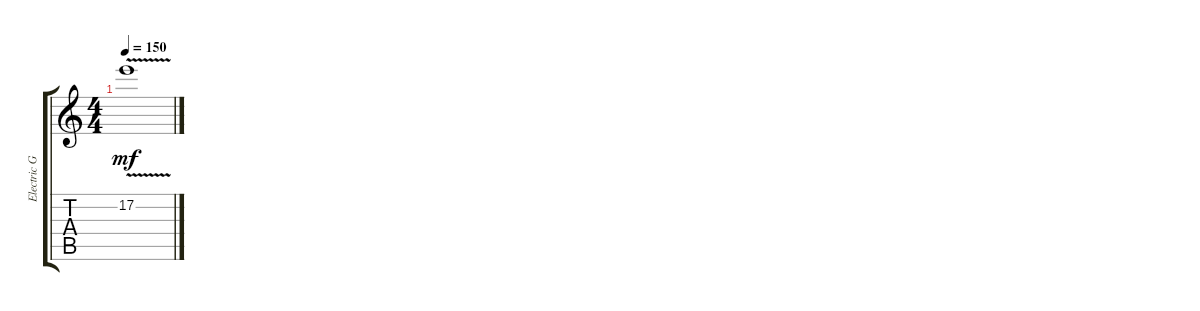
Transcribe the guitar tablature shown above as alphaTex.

\track ("Electric Guitar" "Electric G") {instrument distortionguitar}
\staff {score tabs}
\tuning (E4 B3 G3 D3 A2 E2) {hide}
\ts (4 4)
\tempo 150
\clef g2
\ks c
17.2{v}.1{dy mf}
